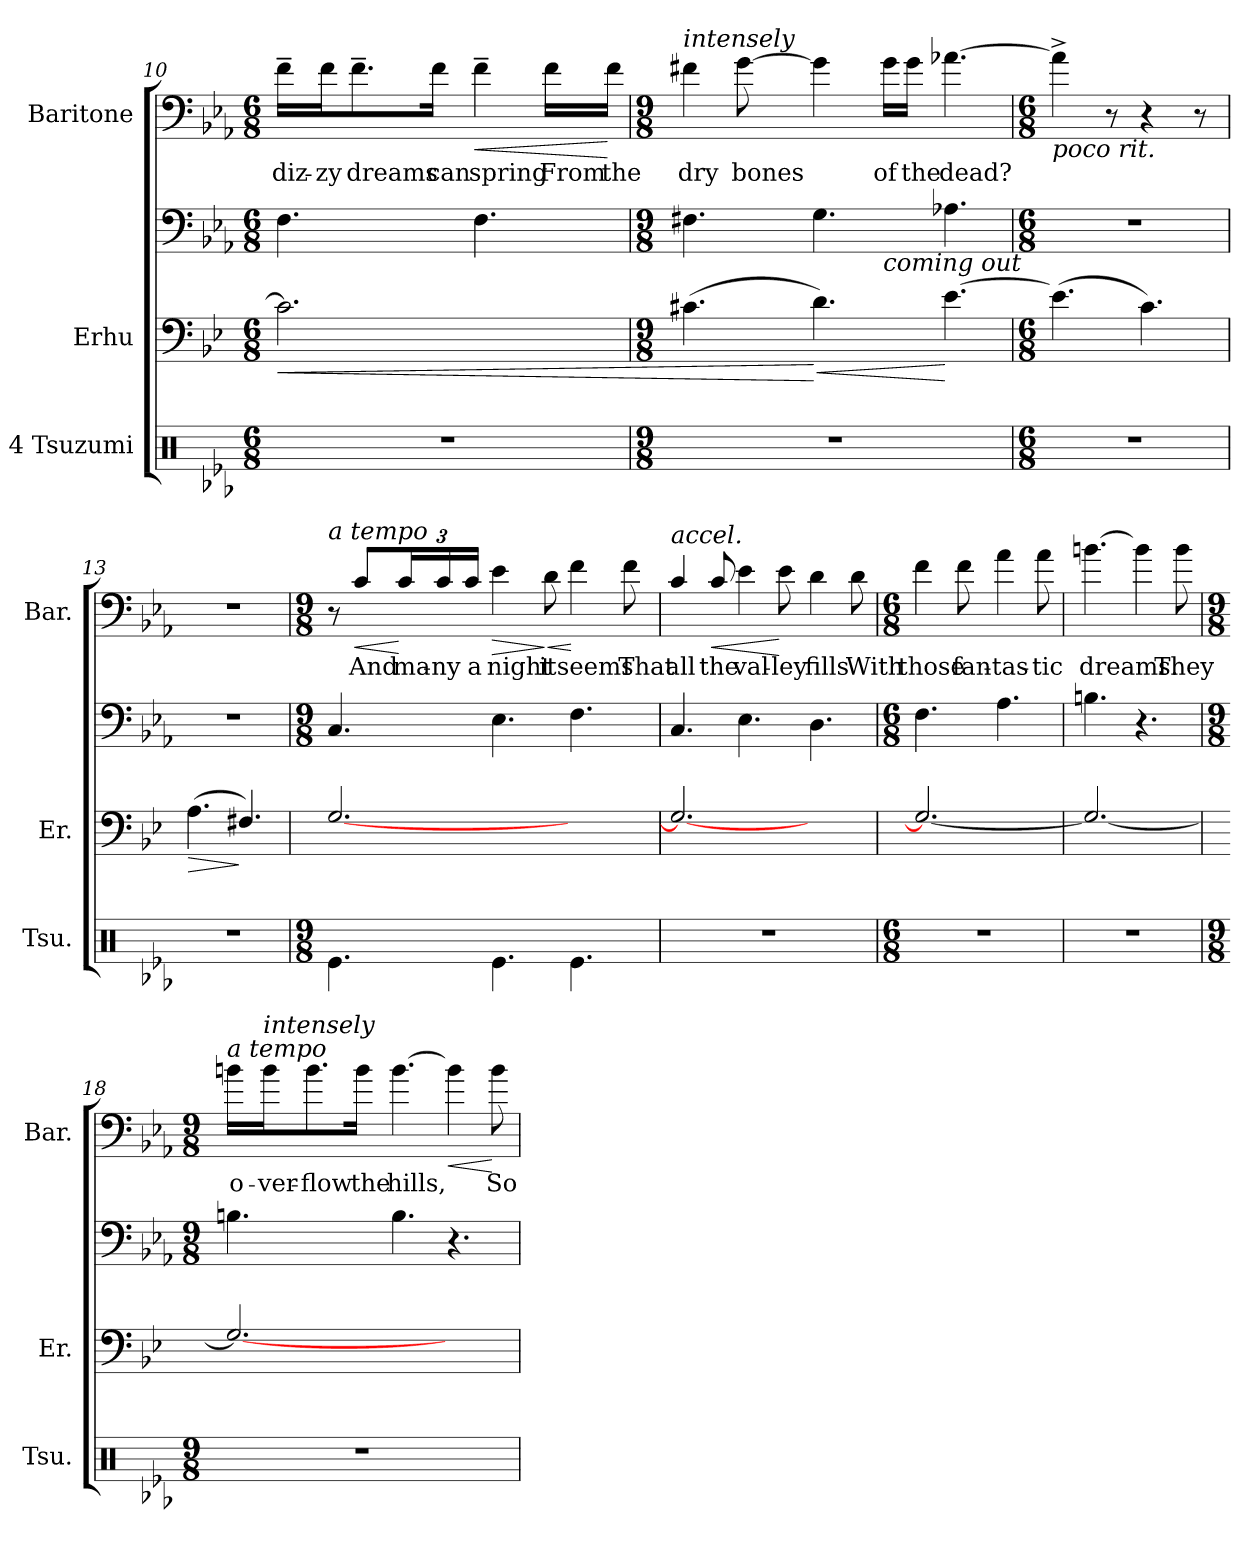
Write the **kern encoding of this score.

**kern	**kern	**dynam	**kern	**kern	**text	**dynam
*part4	*part3	*part3	*part2	*part1	*part1	*part1
*staff4	*staff3	*staff3	*staff2	*staff1	*staff1	*staff1
*I"4 Tsuzumi	*I"Erhu	*	*	*I"Baritone	*	*
*I'Tsu.	*I'Er.	*	*	*I'Bar.	*	*
!!LO:PB:g=z
*clefX	*clefF4	*	*clefF4	*clefF4	*	*
*	*ITrd4c7	*	*	*ITrd7c12	*	*
*k[b-e-a-]	*k[b-e-a-]	*	*k[b-e-a-]	*k[b-e-a-]	*	*
*c:	*c:	*	*c:	*c:	*	*
*M6/8	*M6/8	*	*M6/8	*M6/8	*	*
=10	=10	=10	=10	=10	=10	=10
!	!	!LO:HP:b	!	!	!LO:LY:b	!
2.r	2.F\]	<	4.F\	16F~>\LL	diz-	.
!	!	!	!	!	!LO:LY:b	!
.	.	.	.	16F\J	-zy	.
!	!	!	!	!	!LO:LY:b	!
.	.	.	.	8.F~>\	dreams	.
!	!	!	!	!	!LO:LY:b	!
.	.	.	.	16F\Jk	can	.
!	!	!	!	!	!LO:LY:b	!LO:HP:b
.	.	.	4.F\	4F~>\	spring	<
!	!	!	!	!	!LO:LY:b	!
.	.	.	.	16F\LL	From	.
!	!	!	!	!	!LO:LY:b	!
.	.	.	.	16F\JJ	the	[
=11	=11	=11	=11	=11	=11	=11
*M9/8	*M9/8	*	*M9/8	*M9/8	*	*
!	!	!	!	!LO:TX:a:i:t=intensely	!	!
!	!	!	!	!	!LO:LY:b	!
*	*^	*	*	*	*	*
8%9r	(>4.F#X\	2ryy	.	4.F#X\	4F#X\	dry	.
!	!	!	!	!	!	!LO:LY:b	!
.	.	.	.	.	[8G\	bones	.
!	!	!	!LO:HP:n=1:b	!	!	!	!
.	4.G\)	.	[ <	4.G\	4G\]	.	.
.	.	8ryy	.	.	.	.	.
!	!	!LO:TX:a:i:t=coming out	!	!	!	!	!
!	!	!	!	!	!	!LO:LY:b	!
.	.	2ryy	.	.	16G\LL	of	.
!	!	!	!	!	!	!LO:LY:b	!
.	.	.	.	.	16G\JJ	the	.
!	!	!	!	!	!	!LO:LY:b	!
.	[4.A-\	.	[	4.A-X\	[4.A-X\	dead?	.
*	*v	*v	*	*	*	*	*
!!LO:LB:g=z
=12	=12	=12	=12	=12	=12	=12
*M6/8	*M6/8	*	*M6/8	*M6/8	*	*
*	*^	*	*	*	*	*
!	!	!	!	!	!LO:TX:b:i:t=poco rit.	!	!
*	*v	*v	*	*	*	*	*
2.r	(>4.A-\]	.	2.r	4A-^>\]	.	.
.	.	.	.	8r	.	.
.	4.F\)	.	.	4r	.	.
.	.	.	.	8r	.	.
=13	=13	=13	=13	=13	=13	=13
!	!	!LO:HP:b	!	!	!	!
2.r	(>4.D\	>	2.r	2.r	.	.
.	4.BBn/)	]	.	.	.	.
=14	=14	=14	=14	=14	=14	=14
*M9/8	*	*	*M9/8	*M9/8	*	*
!	!	!	!	!LO:TX:a:i:t=a tempo	!	!
4.Re\	[2.C/	.	4.C/	8r	.	.
!	!	!	!	!	!LO:LY:b	!LO:HP:b
.	.	.	.	8C/L	And	<
!	!	!	!	!	!LO:LY:b	!
.	.	.	.	24C/L	ma-	[
!	!	!	!	!	!LO:LY:b	!
.	.	.	.	24C/	-ny	.
!	!	!	!	!	!LO:LY:b	!
.	.	.	.	24C/JJ	a	.
!	!	!	!	!	!LO:LY:b	!LO:HP:b
4.Re\	.	.	4.E-\	4E-\	night	>
!	!	!	!	!	!LO:LY:b	!LO:HP:n=1:b
.	.	.	.	8D\	it	] <
!	!	!	!	!	!LO:LY:b	!
4.Re\	4.ryy	.	4.F\	4F\	seems	[
!	!	!	!	!	!LO:LY:b	!
.	.	.	.	8F\	That	.
!!LO:PB:g=z
=15	=15	=15	=15	=15	=15	=15
!	!	!	!	!LO:TX:a:i:t=accel.	!	!
!	!	!	!	!	!LO:LY:b	!
8%9r	2.C/_	.	4.C/	4C/	all	.
!	!	!	!	!	!LO:LY:b	!LO:HP:b
.	.	.	.	8C/	the	<
!	!	!	!	!	!LO:LY:b	!
.	.	.	4.E-\	4E-\	val-	.
!	!	!	!	!	!LO:LY:b	!
.	.	.	.	8E-\	-ley	[
!	!	!	!	!	!LO:LY:b	!
.	4.ryy	.	4.D\	4D\	fills	.
!	!	!	!	!	!LO:LY:b	!
.	.	.	.	8D\	With	.
=16	=16	=16	=16	=16	=16	=16
*M6/8	*	*	*M6/8	*M6/8	*	*
!	!	!	!	!	!LO:LY:b	!
2.r	2.C/_	.	4.F\	4F\	those	.
!	!	!	!	!	!LO:LY:b	!
.	.	.	.	8F\	fan-	.
!	!	!	!	!	!LO:LY:b	!
.	.	.	4.A-\	4A-\	-tas-	.
!	!	!	!	!	!LO:LY:b	!
.	.	.	.	8A-\	-tic	.
=17	=17	=17	=17	=17	=17	=17
!	!	!	!	!	!LO:LY:b	!
2.r	2.C/_	.	4.Bn\	[4.Bn\	dreams.	.
.	.	.	4.r	4B\]	.	.
!	!	!	!	!	!LO:LY:b	!
.	.	.	.	8B\	They	.
!!LO:LB:g=z
=18	=18	=18	=18	=18	=18	=18
*M9/8	*	*	*M9/8	*M9/8	*	*
!	!	!	!	!LO:TX:a:i:t=a tempo	!	!
!	!	!	!	!	!LO:LY:b	!
8%9r	2.C/_	.	4.Bn\	16Bn\LL	o-	.
!	!	!	!	!LO:TX:a:i:t=intensely	!	!
!	!	!	!	!	!LO:LY:b	!
.	.	.	.	16B\J	-ver-	.
!	!	!	!	!	!LO:LY:b	!
.	.	.	.	8.B\	-flow	.
!	!	!	!	!	!LO:LY:b	!
.	.	.	.	16B\Jk	the	.
!	!	!	!	!	!LO:LY:b	!
.	.	.	4.B\	[4.B\	hills,	.
!	!	!	!	!	!	!LO:HP:b
.	4.ryy	.	4.r	4B\]	.	<
!	!	!	!	!	!LO:LY:b	!
.	.	.	.	8B\	So	[
=	=	=	=	=	=	=
*-	*-	*-	*-	*-	*-	*-
